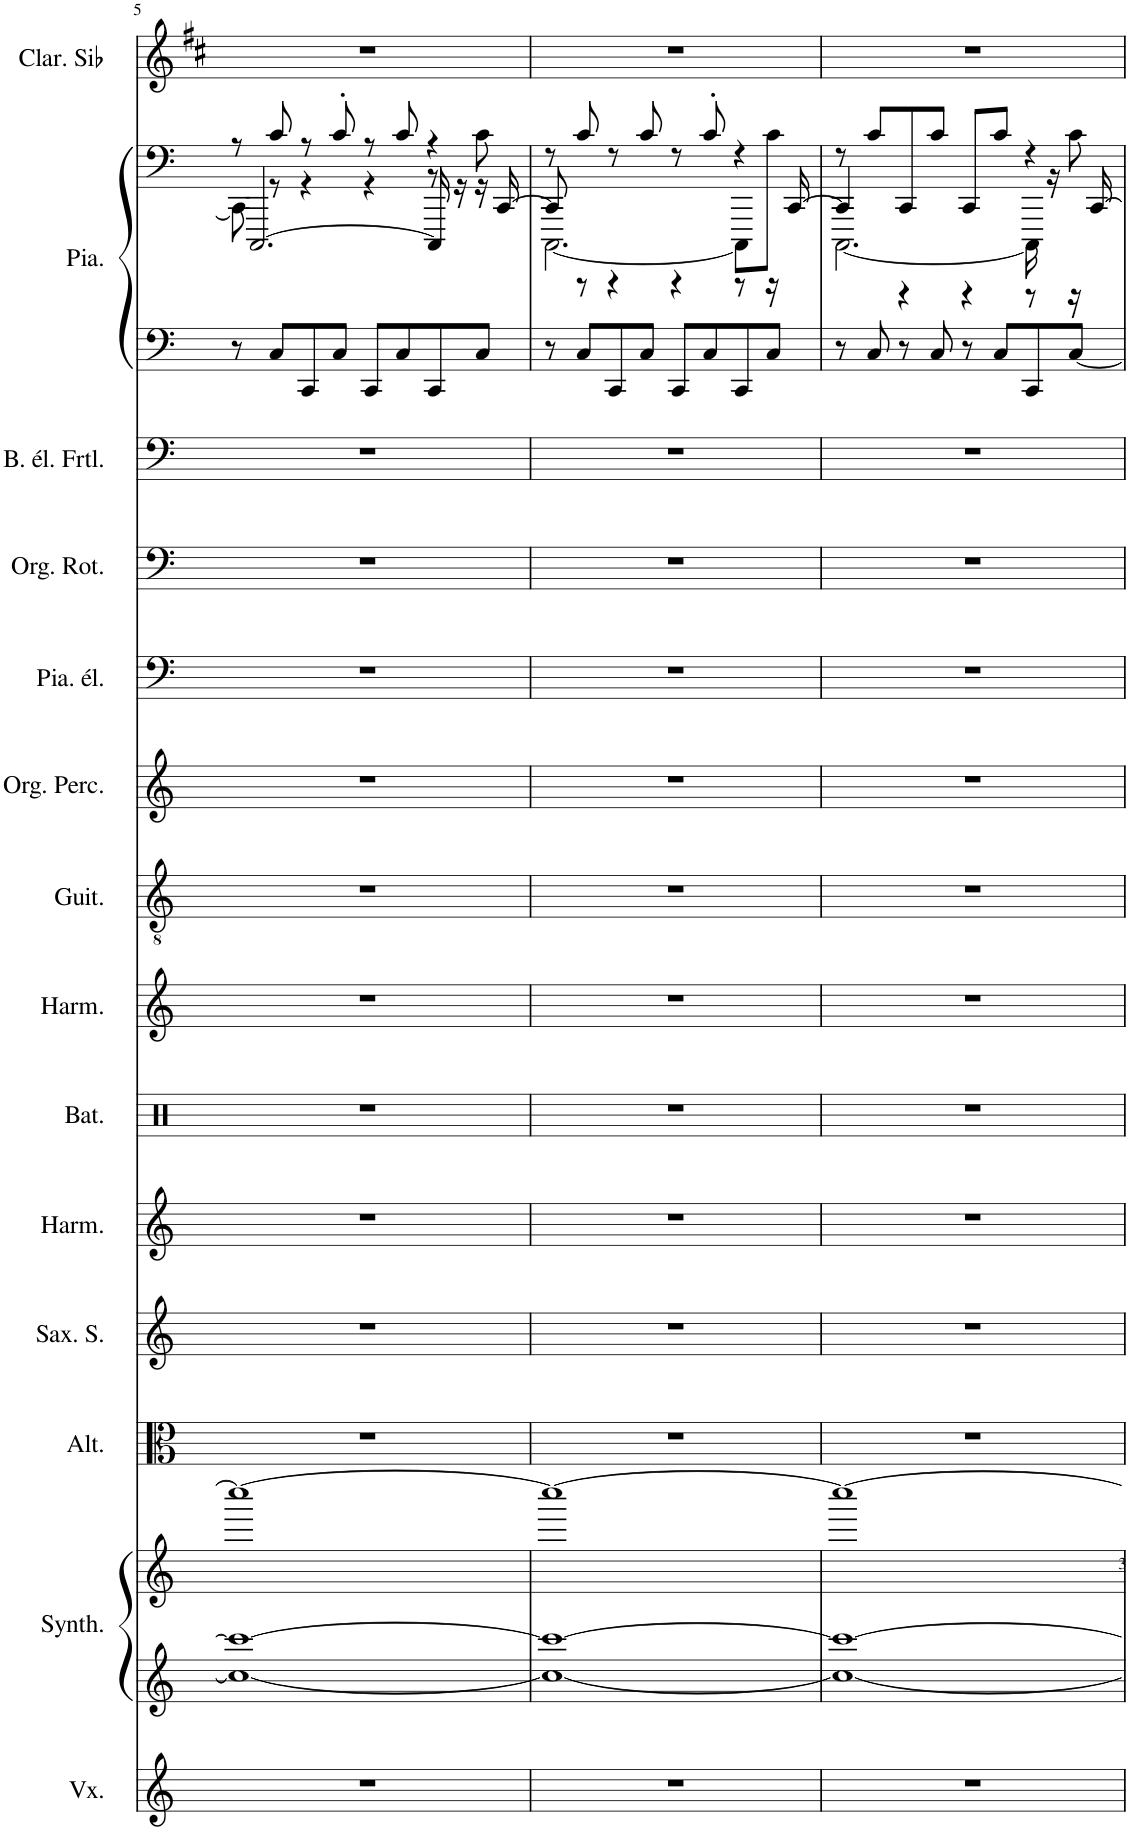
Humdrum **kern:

**kern	**kern	**kern	**kern	**kern	**kern	**kern	**kern	**kern	**kern	**kern	**kern	**kern	**kern	**kern	**kern
*part14	*part13	*part13	*part12	*part11	*part10	*part9	*part8	*part7	*part6	*part5	*part4	*part3	*part2	*part2	*part1
*staff16	*staff15	*staff14	*staff13	*staff12	*staff11	*staff10	*staff9	*staff8	*staff7	*staff6	*staff5	*staff4	*staff3	*staff2	*staff1
*I"Voix	*I"Synthétiseur d'instruments à cordes	*	*I"Altos	*I"Saxophone Soprano	*I"Harmonica	*I"Batterie	*I"Harmonica	*I"Guitare classique	*I"Orgue percussif	*I"Piano électrique	*I"Orgue rotatif	*I"Basse électrique fretless	*I"Piano	*	*I"Clarinette en Sib
*I'Vx.	*I'Synth.	*	*I'Alt.	*I'Sax. S.	*I'Harm.	*I'Bat.	*I'Harm.	*I'Guit.	*I'Org. Perc.	*I'Pia. él.	*I'Org. Rot.	*I'B. él. Frtl.	*I'Pia.	*	*I'Clar. Sib
!!LO:PB:g=z
*clefG2	*clefG2	*clefG2	*clefC3	*clefG2	*clefG2	*clefX	*clefG2	*clefGv2	*clefG2	*clefF4	*clefF4	*clefF4	*clefF4	*clefF4	*clefG2
*	*	*	*	*Trd1c2	*	*	*	*	*	*	*	*Trd7c12	*	*	*Trd1c2
*k[]	*k[]	*k[]	*k[]	*k[]	*k[]	*k[]	*k[]	*k[]	*k[]	*k[]	*k[]	*k[]	*k[]	*k[]	*k[f#c#]
*M4/4	*M4/4	*M4/4	*M4/4	*M4/4	*M4/4	*M4/4	*M4/4	*M4/4	*M4/4	*M4/4	*M4/4	*M4/4	*M4/4	*M4/4	*M4/4
=5	=5	=5	=5	=5	=5	=5	=5	=5	=5	=5	=5	=5	=5	=5	=5
*	*	*	*	*	*	*	*	*	*	*	*	*	*	*^	*
*	*	*	*	*	*	*	*	*	*	*	*	*	*	*	*^	*
1r	1cc_ 1ccc_	1cccc_	1r	1r	1r	1r	1r	1r	1r	1r	1r	1r	8r	8r	8CC\]	[2.CCC/	1r
.	.	.	.	.	.	.	.	.	.	.	.	.	8C/L	8c/	8r	.	.
.	.	.	.	.	.	.	.	.	.	.	.	.	8CC/	8r	4r	.	.
.	.	.	.	.	.	.	.	.	.	.	.	.	8C/J	8c'/	.	.	.
.	.	.	.	.	.	.	.	.	.	.	.	.	8CC/L	8r	4r	.	.
.	.	.	.	.	.	.	.	.	.	.	.	.	8C/	8c/	.	.	.
.	.	.	.	.	.	.	.	.	.	.	.	.	8CC/	4r	8r	16CCC/]	.
.	.	.	.	.	.	.	.	.	.	.	.	.	.	.	.	16r	.
.	.	.	.	.	.	.	.	.	.	.	.	.	8C/J	.	8c\	16r	.
.	.	.	.	.	.	.	.	.	.	.	.	.	.	.	.	[16CC/	.
=6	=6	=6	=6	=6	=6	=6	=6	=6	=6	=6	=6	=6	=6	=6	=6	=6	=6
1r	1cc_ 1ccc_	1cccc_	1r	1r	1r	1r	1r	1r	1r	1r	1r	1r	8r	8r	[2.CCC\	8CC/]	1r
.	.	.	.	.	.	.	.	.	.	.	.	.	8C/L	8c/	.	8r	.
.	.	.	.	.	.	.	.	.	.	.	.	.	8CC/	8r	.	4r	.
.	.	.	.	.	.	.	.	.	.	.	.	.	8C/J	8c/	.	.	.
.	.	.	.	.	.	.	.	.	.	.	.	.	8CC/L	8r	.	4r	.
.	.	.	.	.	.	.	.	.	.	.	.	.	8C/	8c'/	.	.	.
.	.	.	.	.	.	.	.	.	.	.	.	.	8CC/	4r	8CCC\L]	8r	.
.	.	.	.	.	.	.	.	.	.	.	.	.	8C/J	.	8c\J	16r	.
.	.	.	.	.	.	.	.	.	.	.	.	.	.	.	.	[16CC/	.
=7	=7	=7	=7	=7	=7	=7	=7	=7	=7	=7	=7	=7	=7	=7	=7	=7	=7
1r	1cc_ 1ccc_	1cccc_	1r	1r	1r	1r	1r	1r	1r	1r	1r	1r	8r	8r	[2.CCC\	4CC/]	1r
.	.	.	.	.	.	.	.	.	.	.	.	.	8C/	8c/L	.	.	.
.	.	.	.	.	.	.	.	.	.	.	.	.	8r	8CC/	.	4r	.
.	.	.	.	.	.	.	.	.	.	.	.	.	8C/	8c/J	.	.	.
.	.	.	.	.	.	.	.	.	.	.	.	.	8r	8CC/L	.	4r	.
.	.	.	.	.	.	.	.	.	.	.	.	.	8C/L	8c/J	.	.	.
.	.	.	.	.	.	.	.	.	.	.	.	.	8CC/	4r	16CCC\]	8r	.
.	.	.	.	.	.	.	.	.	.	.	.	.	.	.	16r	.	.
.	.	.	.	.	.	.	.	.	.	.	.	.	[8C/J	.	8c\	16r	.
.	.	.	.	.	.	.	.	.	.	.	.	.	.	.	.	[16CC/	.
*	*	*	*	*	*	*	*	*	*	*	*	*	*	*v	*v	*v	*
=	=	=	=	=	=	=	=	=	=	=	=	=	=	=	=
*-	*-	*-	*-	*-	*-	*-	*-	*-	*-	*-	*-	*-	*-	*-	*-
